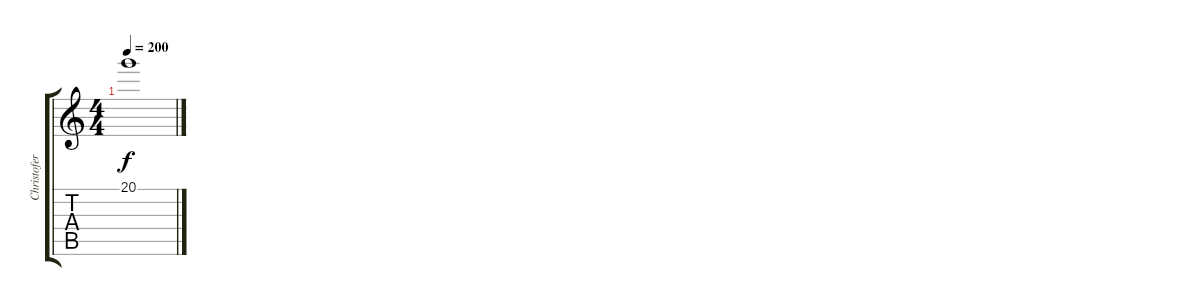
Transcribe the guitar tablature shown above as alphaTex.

\track ("Christofer" "Christofer") {instrument overdrivenguitar}
\staff {score tabs}
\tuning (B3 Gb3 D3 A2 E2 B1) {hide}
\ts (4 4)
\tempo 200
\clef g2
\ks c
20.1{t}.1{dy f}
